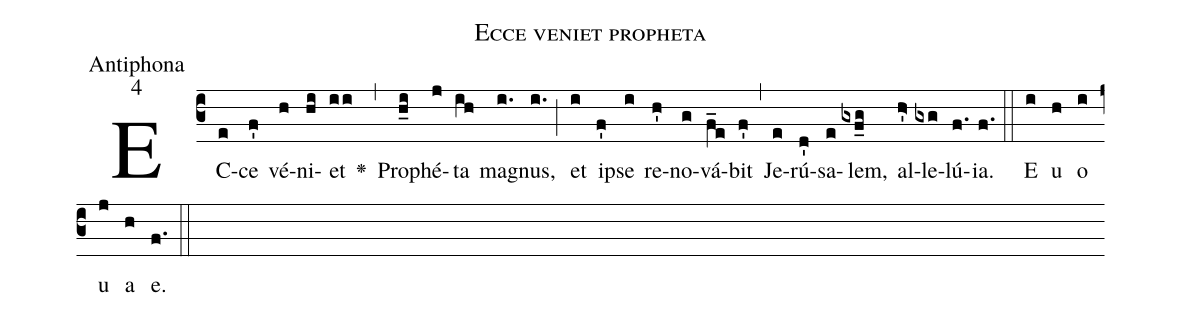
name:Ecce veniet propheta;
office-part:Antiphona;
mode:4;
%%
(c3)EC(e)ce(f') vé(h)ni(hi)et(ii) <v>\greheightstar</v>(,) Pro(h_i)phé(j)ta(ih) ma(i.)gnus,(i.) (;) et(i) i(f')pse(i) re(h')no(g)vá(f_e)bit(f') (,) Je(e)rú(d')sa(e)lem,(gxf_g) al(h>')le(gxg)lú(f.)ia.(f.) (::) E(i) u(h) o(i) u(j) a(h) e.(f.) (::)
